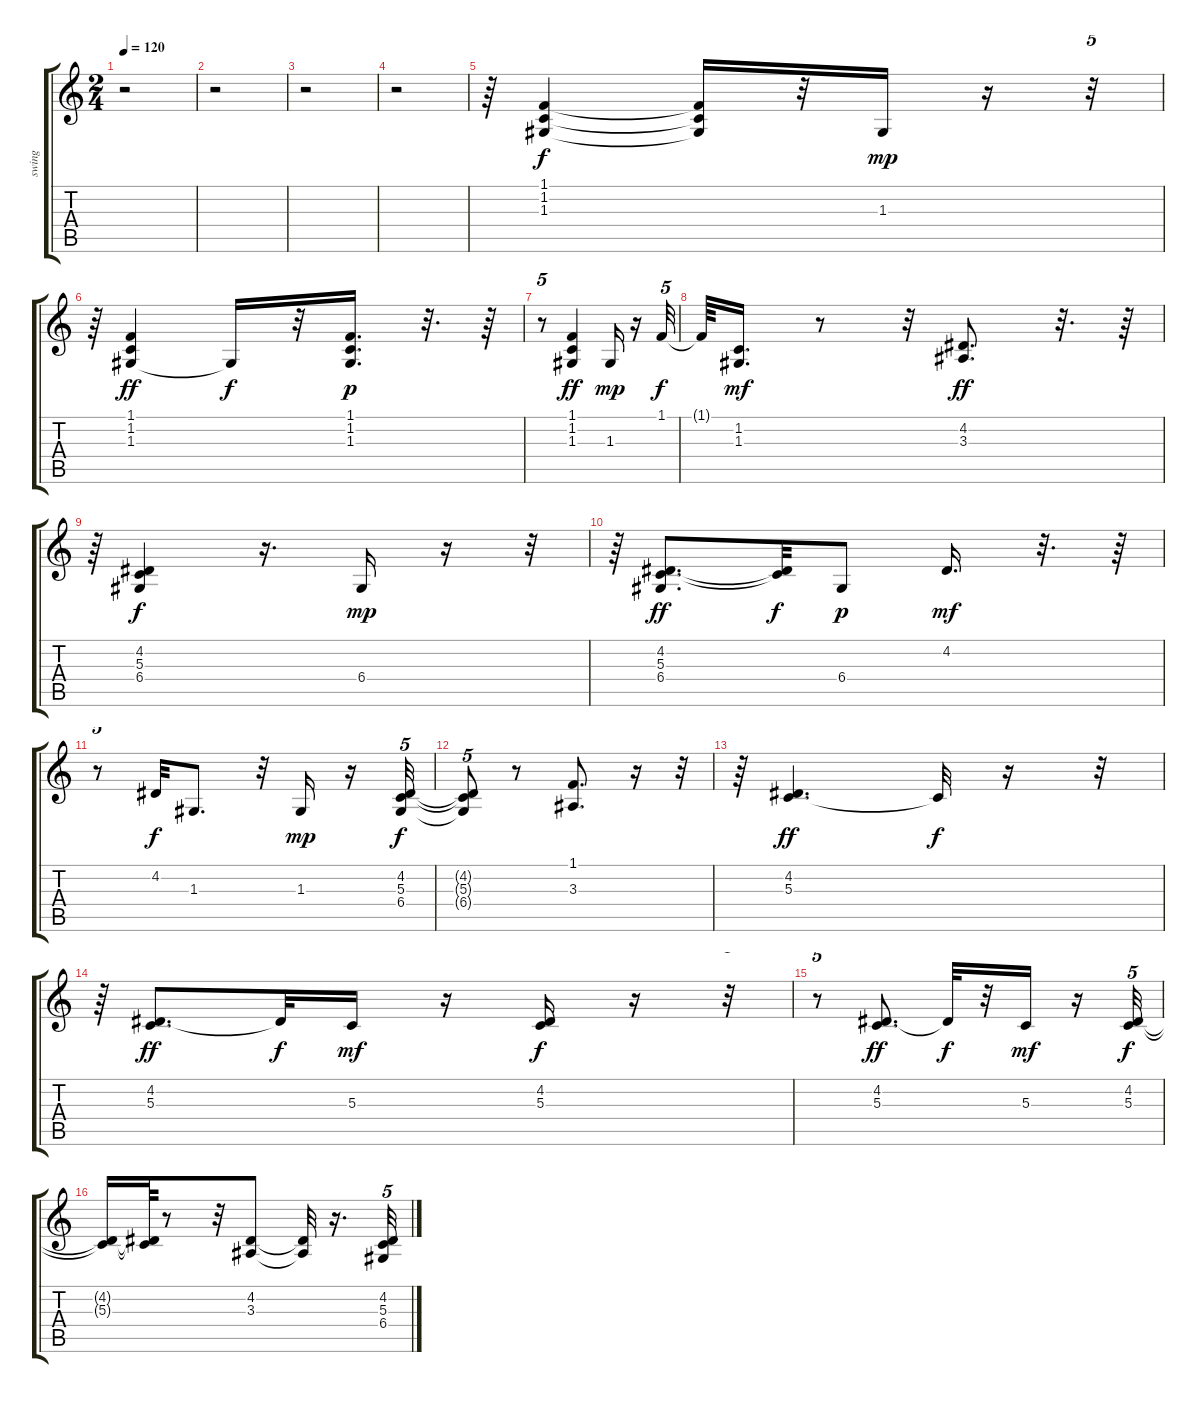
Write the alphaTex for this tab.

\track ("swing" "swing") {instrument stringensemble1}
\staff {score tabs}
\tuning (E4 B3 G3 D3 A2 E2) {hide}
\ts (2 4)
\tempo 120
\clef g2
\ks c
r.2{dy ff} |
r.2 |
r.2 |
r.2 |
r.64 (1.1 1.2 1.3).4{dy f} (1.1{t} 1.2{t} 1.3{t}).16 r.32 1.3.16{dy mp} r.16 r.32{tu (5 4)} |
r.64 (1.1 1.2 1.3).4{dy ff} 1.3{t}.16{dy f} r.32 (1.1 1.2 1.3).16{d dy p} r.32{d} r.64 |
r.8{tu (5 4)} (1.1 1.2 1.3).4{dy ff} 1.3.16{dy mp} r.16 1.1.32{tu (5 4) dy f} |
1.1{t}.64 (1.2 1.3).16{d dy mf} r.8 r.32 (4.2 3.3).8{d dy ff} r.32{d} r.64 |
r.64 (4.2 5.3 6.4).4{dy f} r.16{d} 6.4.16{dy mp} r.16 r.32{tu (5 4)} |
r.64 (4.2 5.3 6.4).8{d dy ff} (4.2{t} 5.3{t}).32{dy f} 6.4.8{dy p} 4.2.16{d dy mf} r.32{d} r.64 |
r.8{tu (5 4)} 4.2.32{dy f} 1.3.8{d} r.32 1.3.16{dy mp} r.16 (4.2 5.3 6.4).32{tu (5 4) dy f} |
(4.2{t} 5.3{t} 6.4{t}).8{tu (5 4)} r.8 (1.1 3.3).8{d} r.16 r.32{tu (5 4)} |
r.64 (4.2 5.3).4{d dy ff} 5.3{t}.32{dy f} r.16 r.32{tu (5 4)} |
r.64 (4.2 5.3).8{d dy ff} 4.2{t}.32{dy f} 5.3.16{dy mf} r.16 (4.2 5.3).16{dy f} r.16 r.32{tu (5 4)} |
r.8{tu (5 4)} (4.2 5.3).8{d dy ff} 4.2{t}.32{dy f} r.32 5.3.16{dy mf} r.16 (4.2 5.3).32{tu (5 4) dy f} |
(4.2{t} 5.3{t}).16 (4.2{t} 5.3{t}).64 r.8 r.32 (4.2 3.3).8 (4.2{t} 3.3{t}).32 r.16{d} (4.2 5.3 6.4).32{tu (5 4)}
